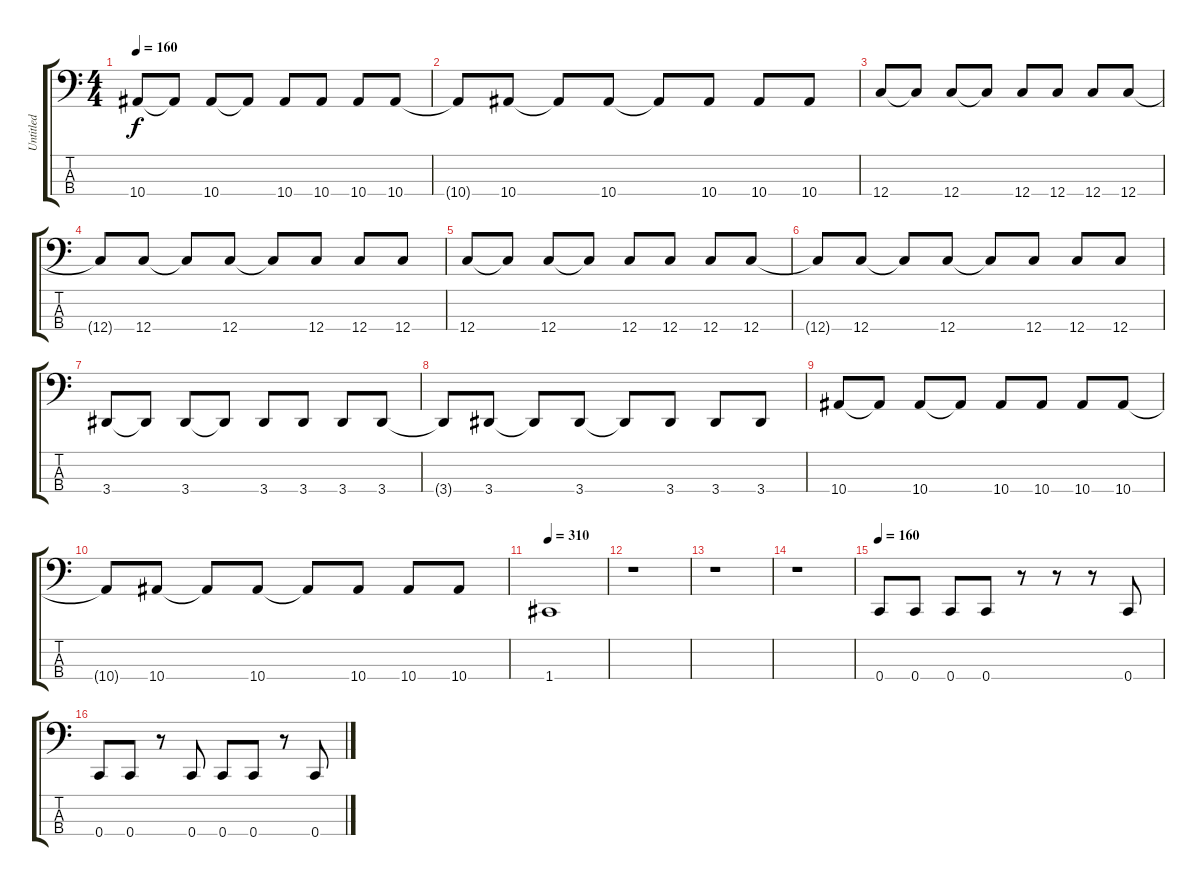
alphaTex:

\track ("Untitled" "Untitled") {instrument electricbassfinger}
\staff {score tabs}
\tuning (F2 C2 G1 C1) {hide}
\ts (4 4)
\tempo 160
\clef f4
\ks c
10.4.8{dy f} 10.4{t}.8 10.4.8 10.4{t}.8 10.4.8 10.4.8 10.4.8 10.4.8 |
10.4{t}.8 10.4.8 10.4{t}.8 10.4.8 10.4{t}.8 10.4.8 10.4.8 10.4.8 |
12.4.8 12.4{t}.8 12.4.8 12.4{t}.8 12.4.8 12.4.8 12.4.8 12.4.8 |
12.4{t}.8 12.4.8 12.4{t}.8 12.4.8 12.4{t}.8 12.4.8 12.4.8 12.4.8 |
12.4.8 12.4{t}.8 12.4.8 12.4{t}.8 12.4.8 12.4.8 12.4.8 12.4.8 |
12.4{t}.8 12.4.8 12.4{t}.8 12.4.8 12.4{t}.8 12.4.8 12.4.8 12.4.8 |
3.4.8 3.4{t}.8 3.4.8 3.4{t}.8 3.4.8 3.4.8 3.4.8 3.4.8 |
3.4{t}.8 3.4.8 3.4{t}.8 3.4.8 3.4{t}.8 3.4.8 3.4.8 3.4.8 |
10.4.8 10.4{t}.8 10.4.8 10.4{t}.8 10.4.8 10.4.8 10.4.8 10.4.8 |
10.4{t}.8 10.4.8 10.4{t}.8 10.4.8 10.4{t}.8 10.4.8 10.4.8 10.4.8 |
\tempo 310
1.4.1 |
r.1 |
r.1 |
r.1 |
\tempo 160
0.4.8 0.4.8 0.4.8 0.4.8 r.8 r.8 r.8 0.4.8 |
0.4.8 0.4.8 r.8 0.4.8 0.4.8 0.4.8 r.8 0.4.8
